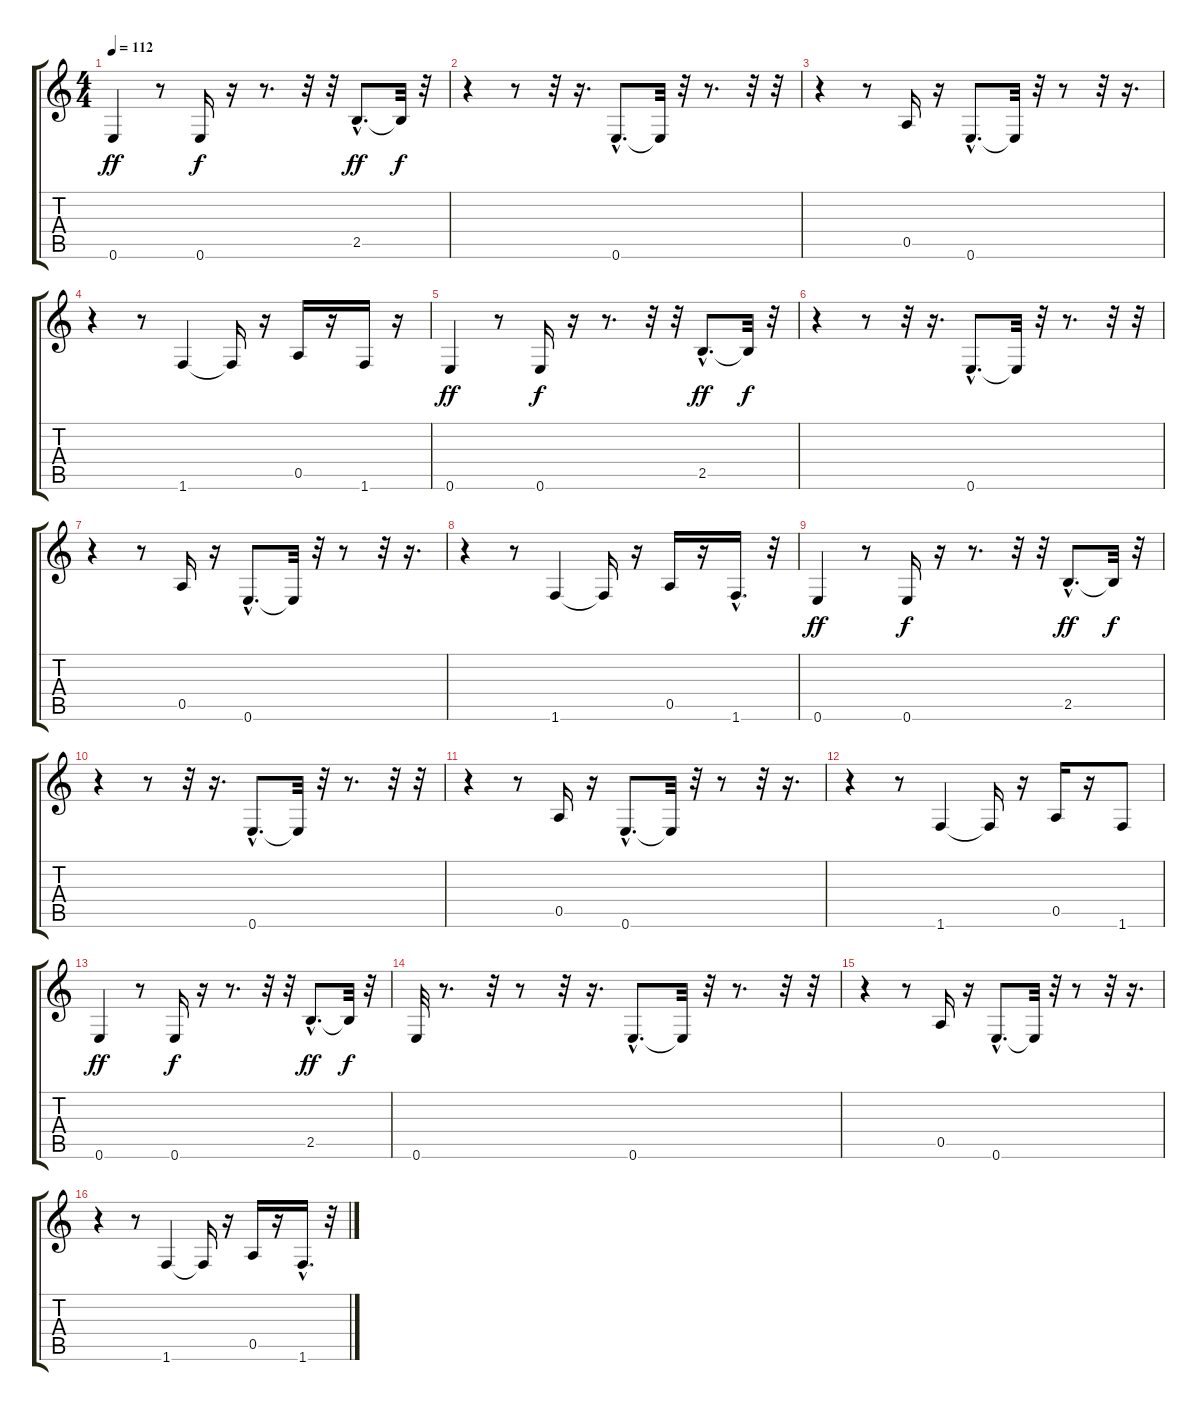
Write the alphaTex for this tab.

\track "" {instrument acousticbass}
\staff {score tabs}
\tuning (E4 B3 G3 D3 A2 E2) {hide}
\ts (4 4)
\tempo 112
\clef g2
\ks c
0.6.4{dy ff} r.8 0.6.16{dy f} r.16 r.8{d} r.32 r.32 2.5{hac}.8{d dy ff} 2.5{t}.32{dy f} r.32 |
r.4 r.8 r.32 r.16{d} 0.6{hac}.8{d} 0.6{t}.32 r.32 r.8{d} r.32 r.32 |
r.4 r.8 0.5.16 r.16 0.6{hac}.8{d} 0.6{t}.32 r.32 r.8 r.32 r.16{d} |
r.4 r.8 1.6.4 1.6{t}.16 r.16 0.5.16 r.16 1.6.16 r.16 |
0.6.4{dy ff} r.8 0.6.16{dy f} r.16 r.8{d} r.32 r.32 2.5{hac}.8{d dy ff} 2.5{t}.32{dy f} r.32 |
r.4 r.8 r.32 r.16{d} 0.6{hac}.8{d} 0.6{t}.32 r.32 r.8{d} r.32 r.32 |
r.4 r.8 0.5.16 r.16 0.6{hac}.8{d} 0.6{t}.32 r.32 r.8 r.32 r.16{d} |
r.4 r.8 1.6.4 1.6{t}.16 r.16 0.5.16 r.16 1.6{hac}.16{d} r.32 |
0.6.4{dy ff} r.8 0.6.16{dy f} r.16 r.8{d} r.32 r.32 2.5{hac}.8{d dy ff} 2.5{t}.32{dy f} r.32 |
r.4 r.8 r.32 r.16{d} 0.6{hac}.8{d} 0.6{t}.32 r.32 r.8{d} r.32 r.32 |
r.4 r.8 0.5.16 r.16 0.6{hac}.8{d} 0.6{t}.32 r.32 r.8 r.32 r.16{d} |
r.4 r.8 1.6.4 1.6{t}.16 r.16 0.5.16 r.16 1.6.8 |
0.6.4{dy ff} r.8 0.6.16{dy f} r.16 r.8{d} r.32 r.32 2.5{hac}.8{d dy ff} 2.5{t}.32{dy f} r.32 |
0.6.32 r.8{d} r.32 r.8 r.32 r.16{d} 0.6{hac}.8{d} 0.6{t}.32 r.32 r.8{d} r.32 r.32 |
r.4 r.8 0.5.16 r.16 0.6{hac}.8{d} 0.6{t}.32 r.32 r.8 r.32 r.16{d} |
r.4 r.8 1.6.4 1.6{t}.16 r.16 0.5.16 r.16 1.6{hac}.16{d} r.32
